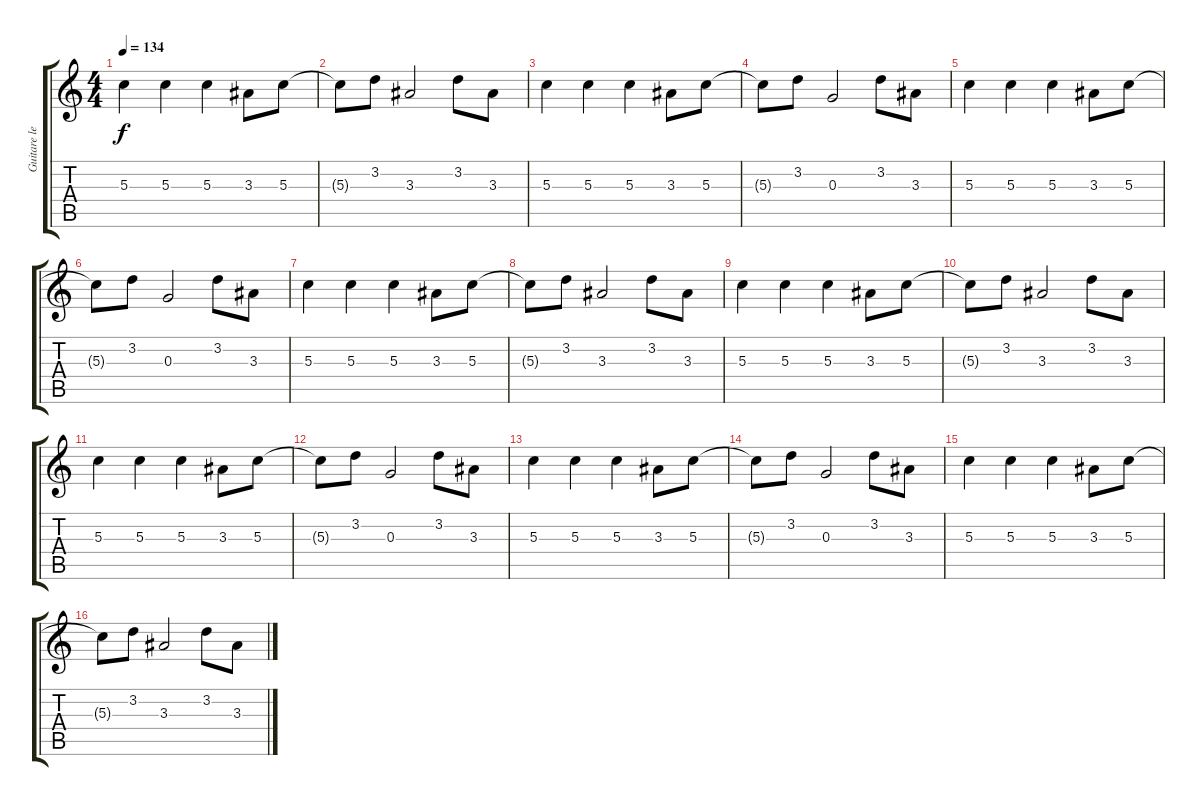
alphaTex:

\track ("Guitare lead" "Guitare le") {instrument distortionguitar}
\staff {score tabs}
\tuning (E4 B3 G3 D3 A2 E2) {hide}
\ts (4 4)
\tempo 134
\clef g2
\ks c
5.3.4{dy f} 5.3.4 5.3.4 3.3.8 5.3.8 |
5.3{t}.8 3.2.8 3.3.2 3.2.8 3.3.8 |
5.3.4 5.3.4 5.3.4 3.3.8 5.3.8 |
5.3{t}.8 3.2.8 0.3.2 3.2.8 3.3.8 |
5.3.4 5.3.4 5.3.4 3.3.8 5.3.8 |
5.3{t}.8 3.2.8 0.3.2 3.2.8 3.3.8 |
5.3.4 5.3.4 5.3.4 3.3.8 5.3.8 |
5.3{t}.8 3.2.8 3.3.2 3.2.8 3.3.8 |
5.3.4 5.3.4 5.3.4 3.3.8 5.3.8 |
5.3{t}.8 3.2.8 3.3.2 3.2.8 3.3.8 |
5.3.4 5.3.4 5.3.4 3.3.8 5.3.8 |
5.3{t}.8 3.2.8 0.3.2 3.2.8 3.3.8 |
5.3.4 5.3.4 5.3.4 3.3.8 5.3.8 |
5.3{t}.8 3.2.8 0.3.2 3.2.8 3.3.8 |
5.3.4 5.3.4 5.3.4 3.3.8 5.3.8 |
5.3{t}.8 3.2.8 3.3.2 3.2.8 3.3.8
